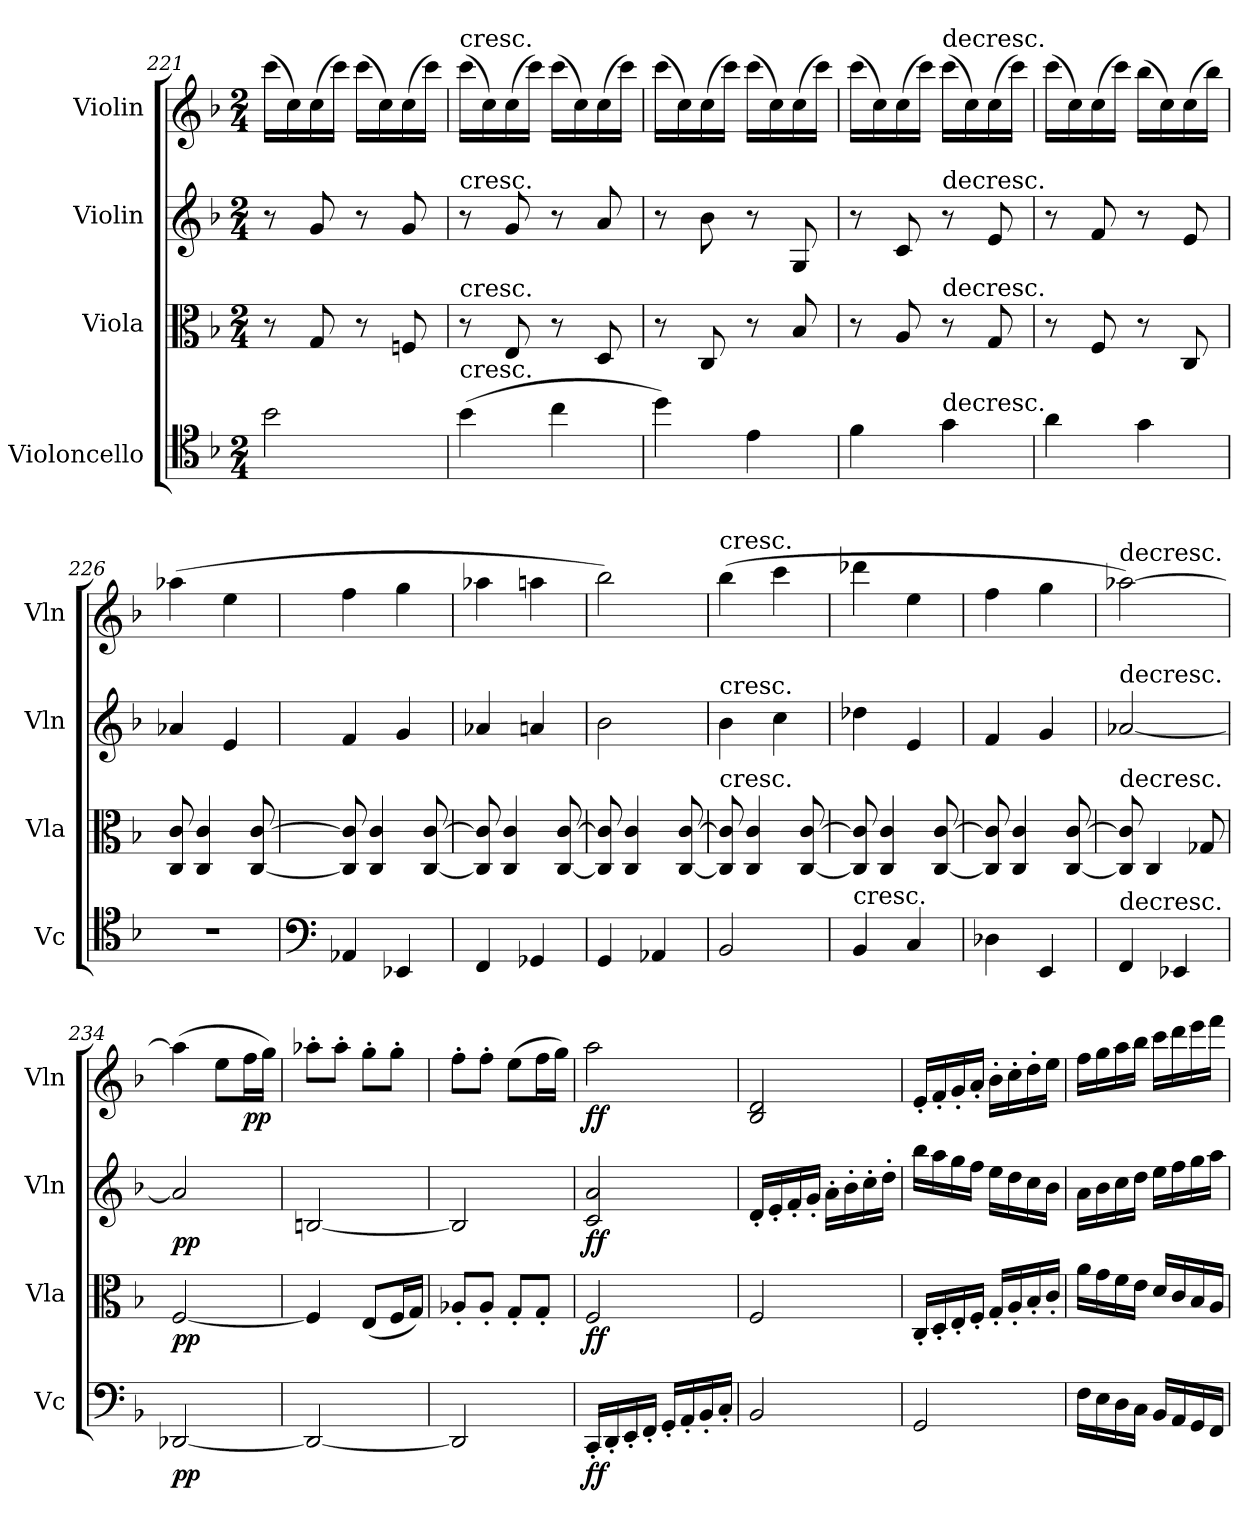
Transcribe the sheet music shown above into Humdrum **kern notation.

**kern	**dynam	**kern	**dynam	**kern	**dynam	**kern	**dynam
*part4	*part4	*part3	*part3	*part2	*part2	*part1	*part1
*staff4	*staff4	*staff3	*staff3	*staff2	*staff2	*staff1	*staff1
*I"Violoncello	*	*I"Viola	*	*I"Violin	*	*I"Violin	*
*I'Vc	*	*I'Vla	*	*I'Vln	*	*I'Vln	*
*clefC4	*	*clefC3	*	*clefG2	*	*clefG2	*
*k[b-]	*	*k[b-]	*	*k[b-]	*	*k[b-]	*
*F:	*	*F:	*	*F:	*	*F:	*
*M2/4	*	*M2/4	*	*M2/4	*	*M2/4	*
=221	=221	=221	=221	=221	=221	=221	=221
2b-\	.	8r	.	8r	.	(16ccc\LL	.
.	.	.	.	.	.	16cc\)	.
.	.	8G/	.	8g/	.	(16cc\	.
.	.	.	.	.	.	16ccc\JJ)	.
.	.	8r	.	8r	.	(16ccc\LL	.
.	.	.	.	.	.	16cc\)	.
.	.	8Fn/	.	8g/	.	(16cc\	.
.	.	.	.	.	.	16ccc\JJ)	.
=222	=222	=222	=222	=222	=222	=222	=222
!	!	!	!	!	!	!LO:TX:t=cresc.	!
!	!	!	!	!LO:TX:t=cresc.	!	!	!
!	!	!LO:TX:t=cresc.	!	!	!	!	!
!LO:TX:t=cresc.	!	!	!	!	!	!	!
(4b-\	.	8r	.	8r	.	(16ccc\LL	.
.	.	.	.	.	.	16cc\)	.
.	.	8E/	.	8g/	.	(16cc\	.
.	.	.	.	.	.	16ccc\JJ)	.
4cc\	.	8r	.	8r	.	(16ccc\LL	.
.	.	.	.	.	.	16cc\)	.
.	.	8D/	.	8a/	.	(16cc\	.
.	.	.	.	.	.	16ccc\JJ)	.
=223	=223	=223	=223	=223	=223	=223	=223
4dd\)	.	8r	.	8r	.	(16ccc\LL	.
.	.	.	.	.	.	16cc\)	.
.	.	8C/	.	8b-\	.	(16cc\	.
.	.	.	.	.	.	16ccc\JJ)	.
4e\	.	8r	.	8r	.	(16ccc\LL	.
.	.	.	.	.	.	16cc\)	.
.	.	8B-/	.	8G/	.	(16cc\	.
.	.	.	.	.	.	16ccc\JJ)	.
=224	=224	=224	=224	=224	=224	=224	=224
4f\	.	8r	.	8r	.	(16ccc\LL	.
.	.	.	.	.	.	16cc\)	.
.	.	8A/	.	8c/	.	(16cc\	.
.	.	.	.	.	.	16ccc\JJ)	.
!	!	!	!	!	!	!LO:TX:t=decresc.	!
!	!	!	!	!LO:TX:t=decresc.	!	!	!
!	!	!LO:TX:t=decresc.	!	!	!	!	!
!LO:TX:t=decresc.	!	!	!	!	!	!	!
4g\	.	8r	.	8r	.	(16ccc\LL	.
.	.	.	.	.	.	16cc\)	.
.	.	8G/	.	8e/	.	(16cc\	.
.	.	.	.	.	.	16ccc\JJ)	.
=225	=225	=225	=225	=225	=225	=225	=225
4a\	.	8r	.	8r	.	(16ccc\LL	.
.	.	.	.	.	.	16cc\)	.
.	.	8F/	.	8f/	.	(16cc\	.
.	.	.	.	.	.	16ccc\JJ)	.
4g\	.	8r	.	8r	.	(16bb-\LL	.
.	.	.	.	.	.	16cc\)	.
.	.	8C/	.	8e/	.	(16cc\	.
.	.	.	.	.	.	16bb-\JJ)	.
=226	=226	=226	=226	=226	=226	=226	=226
2r	.	8C/ 8c/	.	4a-X/	.	(4aa-X\	.
.	.	4C/ 4c/	.	.	.	.	.
.	.	.	.	4e/	.	4ee\	.
.	.	[8C/ [8c/	.	.	.	.	.
=227	=227	=227	=227	=227	=227	=227	=227
*clefF4	*	*	*	*	*	*	*
4AA-X/	.	8C]/ 8c]/	.	4f/	.	4ff\	.
.	.	4C/ 4c/	.	.	.	.	.
4EE-X/	.	.	.	4g/	.	4gg\	.
.	.	[8C/ [8c/	.	.	.	.	.
=228	=228	=228	=228	=228	=228	=228	=228
4FF/	.	8C]/ 8c]/	.	4a-X/	.	4aa-X\	.
.	.	4C/ 4c/	.	.	.	.	.
4GG-X/	.	.	.	4an/	.	4aan\	.
.	.	[8C/ [8c/	.	.	.	.	.
=229	=229	=229	=229	=229	=229	=229	=229
4GG/	.	8C]/ 8c]/	.	2b-\	.	2bb-\)	.
.	.	4C/ 4c/	.	.	.	.	.
4AA-X/	.	.	.	.	.	.	.
.	.	[8C/ [8c/	.	.	.	.	.
=230	=230	=230	=230	=230	=230	=230	=230
!	!	!	!	!	!	!LO:TX:t=cresc.	!
!	!	!	!	!LO:TX:t=cresc.	!	!	!
!	!	!LO:TX:t=cresc.	!	!	!	!	!
2BB-/	.	8C]/ 8c]/	.	4b-\	.	(4bb-\	.
.	.	4C/ 4c/	.	.	.	.	.
.	.	.	.	4cc\	.	4ccc\	.
.	.	[8C/ [8c/	.	.	.	.	.
=231	=231	=231	=231	=231	=231	=231	=231
!LO:TX:t=cresc.	!	!	!	!	!	!	!
4BB-/	.	8C]/ 8c]/	.	4dd-X\	.	4ddd-X\	.
.	.	4C/ 4c/	.	.	.	.	.
4C/	.	.	.	4e/	.	4ee\	.
.	.	[8C/ [8c/	.	.	.	.	.
=232	=232	=232	=232	=232	=232	=232	=232
4D-X\	.	8C]/ 8c]/	.	4f/	.	4ff\	.
.	.	4C/ 4c/	.	.	.	.	.
4EE/	.	.	.	4g/	.	4gg\	.
.	.	[8C/ [8c/	.	.	.	.	.
=233	=233	=233	=233	=233	=233	=233	=233
!	!	!	!	!	!	!LO:TX:t=decresc.	!
!	!	!	!	!LO:TX:t=decresc.	!	!	!
!	!	!LO:TX:t=decresc.	!	!	!	!	!
!LO:TX:t=decresc.	!	!	!	!	!	!	!
4FF/	.	8C]/ 8c]/	.	[2a-X/	.	[2aa-X\)	.
.	.	4C/	.	.	.	.	.
4EE-X/	.	.	.	.	.	.	.
.	.	8G-X/	.	.	.	.	.
=234	=234	=234	=234	=234	=234	=234	=234
[2DD-X/	pp	[2F/	pp	2a-/]	pp	(4aa-\]	.
.	.	.	.	.	.	8ee\L	.
.	.	.	.	.	.	16ff\L	pp
.	.	.	.	.	.	16gg\JJ)	.
=235	=235	=235	=235	=235	=235	=235	=235
2DD-/_	.	4F/]	.	[2Bn/	.	8aa-X'\L	.
.	.	.	.	.	.	8aa-'\J	.
.	.	(8E/L	.	.	.	8gg'\L	.
.	.	16F/L	.	.	.	8gg'\J	.
.	.	16G/JJ)	.	.	.	.	.
=236	=236	=236	=236	=236	=236	=236	=236
2DD-/]	.	8A-X'/L	.	2B/]	.	8ff'\L	.
.	.	8A-'/J	.	.	.	8ff'\J	.
.	.	8G'/L	.	.	.	(8ee\L	.
.	.	8G'/J	.	.	.	16ff\L	.
.	.	.	.	.	.	16gg\JJ)	.
=237	=237	=237	=237	=237	=237	=237	=237
16CC'/LL	ff	2F/	ff	2c/ 2a/	ff	2aa\	ff
16DD'/	.	.	.	.	.	.	.
16EE'/	.	.	.	.	.	.	.
16FF'/JJ	.	.	.	.	.	.	.
16GG'/LL	.	.	.	.	.	.	.
16AA'/	.	.	.	.	.	.	.
16BB-'/	.	.	.	.	.	.	.
16C'/JJ	.	.	.	.	.	.	.
=238	=238	=238	=238	=238	=238	=238	=238
2BB-/	.	2F/	.	16d'/LL	.	2B-/ 2d/	.
.	.	.	.	16e'/	.	.	.
.	.	.	.	16f'/	.	.	.
.	.	.	.	16g'/JJ	.	.	.
.	.	.	.	16a'\LL	.	.	.
.	.	.	.	16b-'\	.	.	.
.	.	.	.	16cc'\	.	.	.
.	.	.	.	16dd'\JJ	.	.	.
=239	=239	=239	=239	=239	=239	=239	=239
2GG/	.	16C'/LL	.	16bb-\LL	.	16e'/LL	.
.	.	16D'/	.	16aa\	.	16f'/	.
.	.	16E'/	.	16gg\	.	16g'/	.
.	.	16F'/JJ	.	16ff\JJ	.	16a'/JJ	.
.	.	16G'/LL	.	16ee\LL	.	16b-'\LL	.
.	.	16A'/	.	16dd\	.	16cc'\	.
.	.	16B-'/	.	16cc\	.	16dd'\	.
.	.	16c'/JJ	.	16b-\JJ	.	16ee\JJ	.
=240	=240	=240	=240	=240	=240	=240	=240
16F\LL	.	16a\LL	.	16a\LL	.	16ff\LL	.
16E\	.	16g\	.	16b-\	.	16gg\	.
16D\	.	16f\	.	16cc\	.	16aa\	.
16C\JJ	.	16e\JJ	.	16dd\JJ	.	16bb-\JJ	.
16BB-/LL	.	16d/LL	.	16ee\LL	.	16ccc\LL	.
16AA/	.	16c/	.	16ff\	.	16ddd\	.
16GG/	.	16B-/	.	16gg\	.	16eee\	.
16FF/JJ	.	16A/JJ	.	16aa\JJ	.	16fff\JJ	.
=	=	=	=	=	=	=	=
*-	*-	*-	*-	*-	*-	*-	*-
